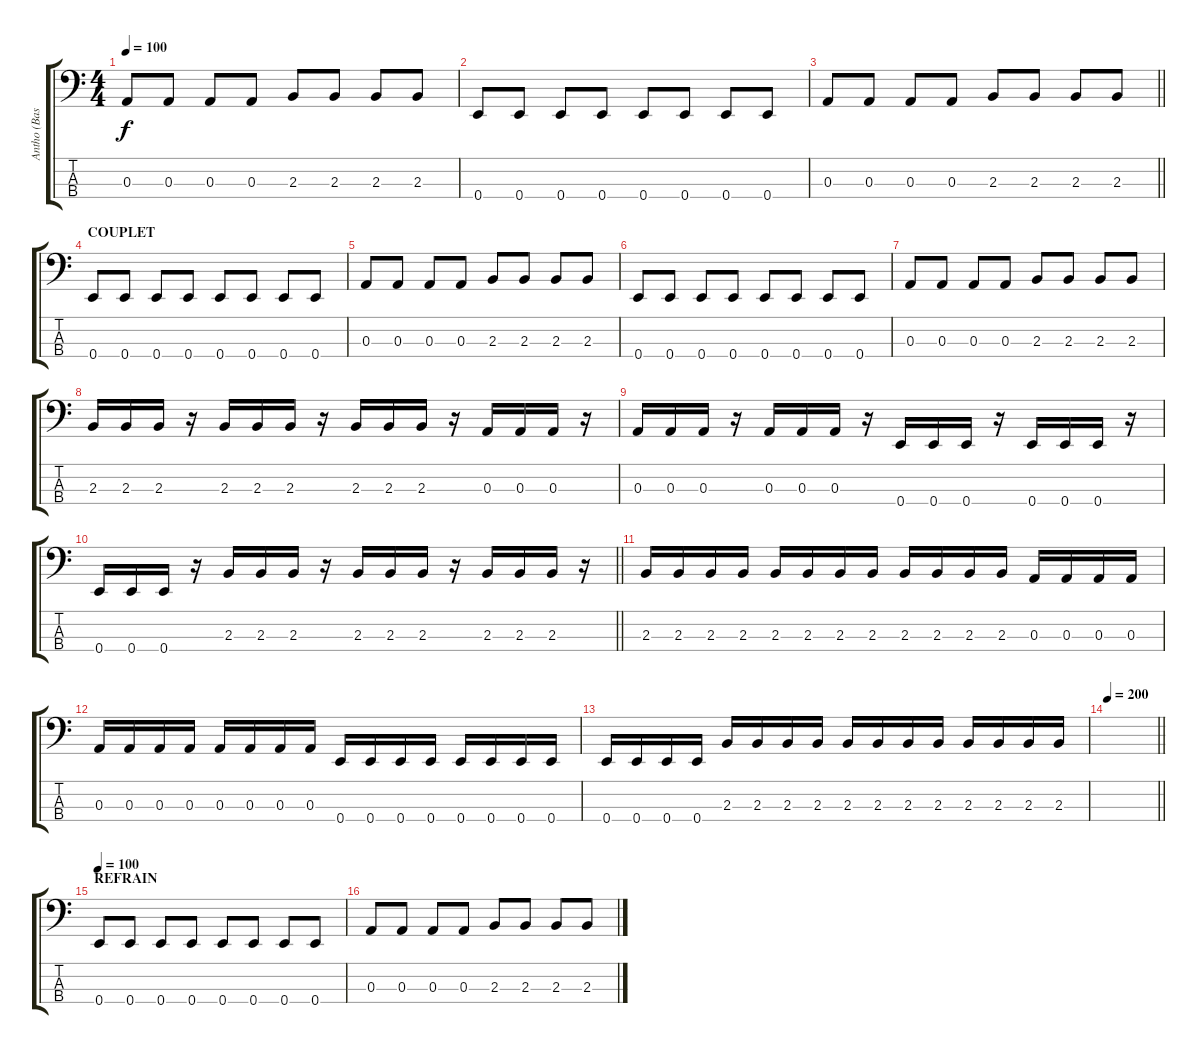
\track ("Antho (Basse)" "Antho (Bas") {instrument electricbassfinger}
\staff {score tabs}
\tuning (G2 D2 A1 E1) {hide}
\ts (4 4)
\tempo 100
\clef f4
\ks c
0.3.8{dy f} 0.3.8 0.3.8 0.3.8 2.3.8 2.3.8 2.3.8 2.3.8 |
0.4.8 0.4.8 0.4.8 0.4.8 0.4.8 0.4.8 0.4.8 0.4.8 |
\barLineRight lightlight
0.3.8 0.3.8 0.3.8 0.3.8 2.3.8 2.3.8 2.3.8 2.3.8 |
\section ("" "COUPLET")
0.4.8 0.4.8 0.4.8 0.4.8 0.4.8 0.4.8 0.4.8 0.4.8 |
0.3.8 0.3.8 0.3.8 0.3.8 2.3.8 2.3.8 2.3.8 2.3.8 |
0.4.8 0.4.8 0.4.8 0.4.8 0.4.8 0.4.8 0.4.8 0.4.8 |
0.3.8 0.3.8 0.3.8 0.3.8 2.3.8 2.3.8 2.3.8 2.3.8 |
2.3.16 2.3.16 2.3.16 r.16 2.3.16 2.3.16 2.3.16 r.16 2.3.16 2.3.16 2.3.16 r.16 0.3.16 0.3.16 0.3.16 r.16 |
0.3.16 0.3.16 0.3.16 r.16 0.3.16 0.3.16 0.3.16 r.16 0.4.16 0.4.16 0.4.16 r.16 0.4.16 0.4.16 0.4.16 r.16 |
\barLineRight lightlight
0.4.16 0.4.16 0.4.16 r.16 2.3.16 2.3.16 2.3.16 r.16 2.3.16 2.3.16 2.3.16 r.16 2.3.16 2.3.16 2.3.16 r.16 |
2.3.16 2.3.16 2.3.16 2.3.16 2.3.16 2.3.16 2.3.16 2.3.16 2.3.16 2.3.16 2.3.16 2.3.16 0.3.16 0.3.16 0.3.16 0.3.16 |
0.3.16 0.3.16 0.3.16 0.3.16 0.3.16 0.3.16 0.3.16 0.3.16 0.4.16 0.4.16 0.4.16 0.4.16 0.4.16 0.4.16 0.4.16 0.4.16 |
0.4.16 0.4.16 0.4.16 0.4.16 2.3.16 2.3.16 2.3.16 2.3.16 2.3.16 2.3.16 2.3.16 2.3.16 2.3.16 2.3.16 2.3.16 2.3.16 |
\tempo 200
\barLineRight lightlight
|
\section ("" "REFRAIN")
\tempo 100
0.4.8 0.4.8 0.4.8 0.4.8 0.4.8 0.4.8 0.4.8 0.4.8 |
0.3.8 0.3.8 0.3.8 0.3.8 2.3.8 2.3.8 2.3.8 2.3.8
